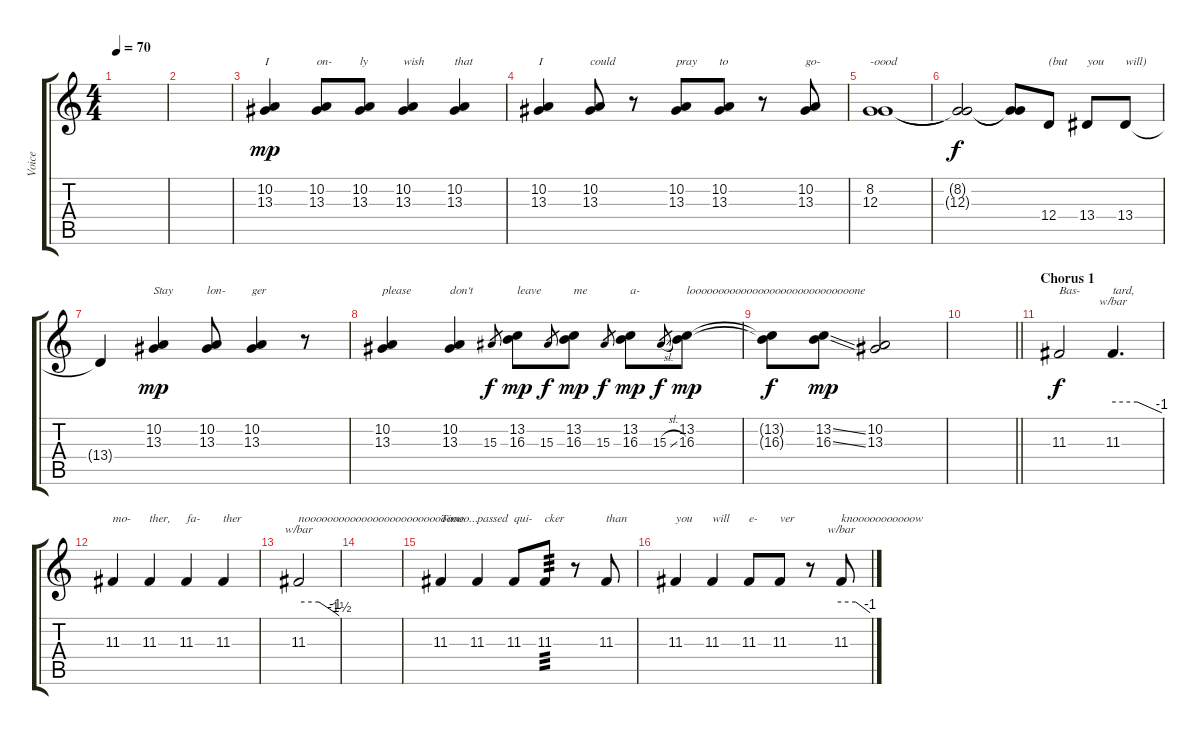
\track ("Voice" "Voice") {instrument clarinet}
\staff {score tabs}
\tuning (E4 B3 G3 D3 A2 E2) {hide}
\ts (4 4)
\tempo 70
\clef g2
\ks c
|
|
(10.2 13.3).4{txt "I" dy mp} (10.2 13.3).8{txt "on-"} (10.2 13.3).8{txt "ly"} (10.2 13.3).4{txt "wish"} (10.2 13.3).4{txt "that"} |
(10.2 13.3).4{txt "I"} (10.2 13.3).8{txt "could"} r.8 (10.2 13.3).8{txt "pray"} (10.2 13.3).8{txt "to"} r.8 (10.2 13.3).8{txt "go-"} |
(8.2 12.3).1{txt "-oood"} |
(8.2{t} 12.3{t}).2{dy f} (8.2{t} 12.3{t}).8 12.4.8{txt "(but"} 13.4.8{txt "you"} 13.4.8{txt "will)"} |
13.4{t}.4 (10.2 13.3).4{txt "Stay" dy mp} (10.2 13.3).8{txt "lon-"} (10.2 13.3).4{txt "ger"} r.8 |
(10.2 13.3).4{txt "please"} (10.2 13.3).4{txt "don't"} 15.3.8{gr dy f} (13.2 16.3).8{txt "leave" dy mp} 15.3.8{gr dy f} (13.2 16.3).8{txt "me" dy mp} 15.3.8{gr dy f} (13.2 16.3).8{txt "a-" dy mp} 15.3{sl}.8{gr dy f} (13.2 16.3).8{txt "looooooooooooooooooooooooooooone" dy mp} |
(13.2{t} 16.3{t}).8{dy f} (13.2{ss} 16.3{ss}).8{dy mp} (10.2 13.3).2 |
\barLineRight lightlight
|
\section ("" "Chorus 1")
11.3.2{txt "Bas-" dy f} 11.3.4{d tbe (custom default 0 0 30 0 60 -4) txt "tard,"} |
11.3.4{txt "mo-"} 11.3.4{txt "ther,"} 11.3.4{txt "fa-"} 11.3.4{txt "ther"} |
11.3.2{tbe (custom default 0 0 30 0 54 -4 60 -6) txt "nooooooooooooooooooooooooooooo..."} |
|
11.3.4{txt "Time"} 11.3.4{txt "passed"} 11.3.8{txt "qui-"} 11.3.8{txt "cker" tp 3} r.8 11.3.8{txt "than"} |
11.3.4{txt "you"} 11.3.4{txt "will"} 11.3.8{txt "e-"} 11.3.8{txt "ver"} r.8 11.3.8{tbe (custom default 0 0 30 0 60 -4) txt "knooooooooooow"}
